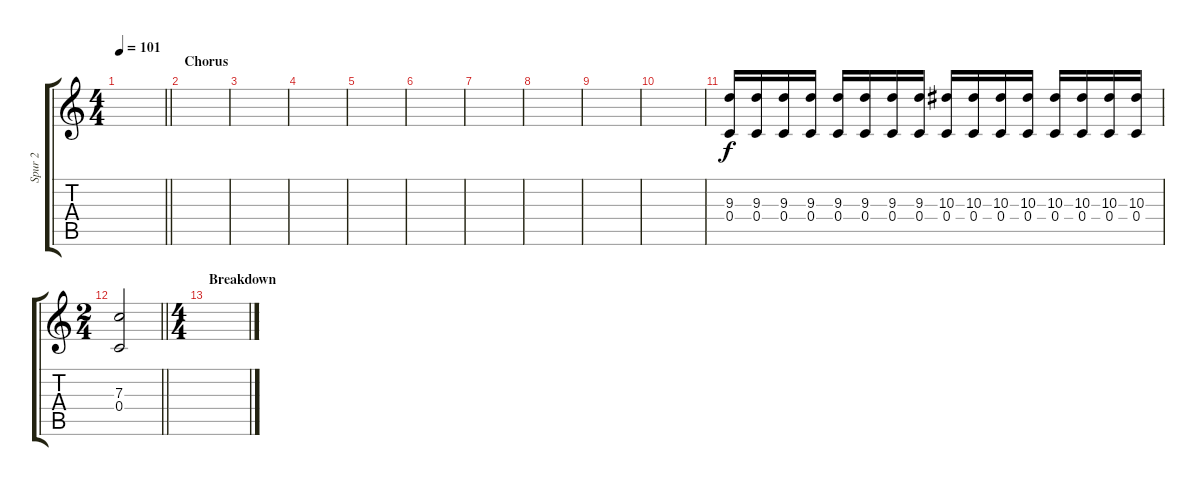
\track ("Spur 2" "Spur 2") {instrument overdrivenguitar}
\staff {score tabs}
\tuning (D4 A3 F3 C3 G2 C2) {hide}
\ts (4 4)
\tempo 101
\clef g2
\barLineRight lightlight
\ks c
|
\section ("" "Chorus")
|
|
|
|
|
|
|
|
|
(9.3 0.4).16{volume 10 instrument overdrivenguitar} (9.3 0.4).16 (9.3 0.4).16 (9.3 0.4).16 (9.3 0.4).16 (9.3 0.4).16 (9.3 0.4).16 (9.3 0.4).16 (10.3 0.4).16 (10.3 0.4).16 (10.3 0.4).16 (10.3 0.4).16 (10.3 0.4).16 (10.3 0.4).16 (10.3 0.4).16 (10.3 0.4).16 |
\ts (2 4)
\barLineRight lightlight
(7.3 0.4).2{volume 16} |
\ts (4 4)
\section ("" "Breakdown")
